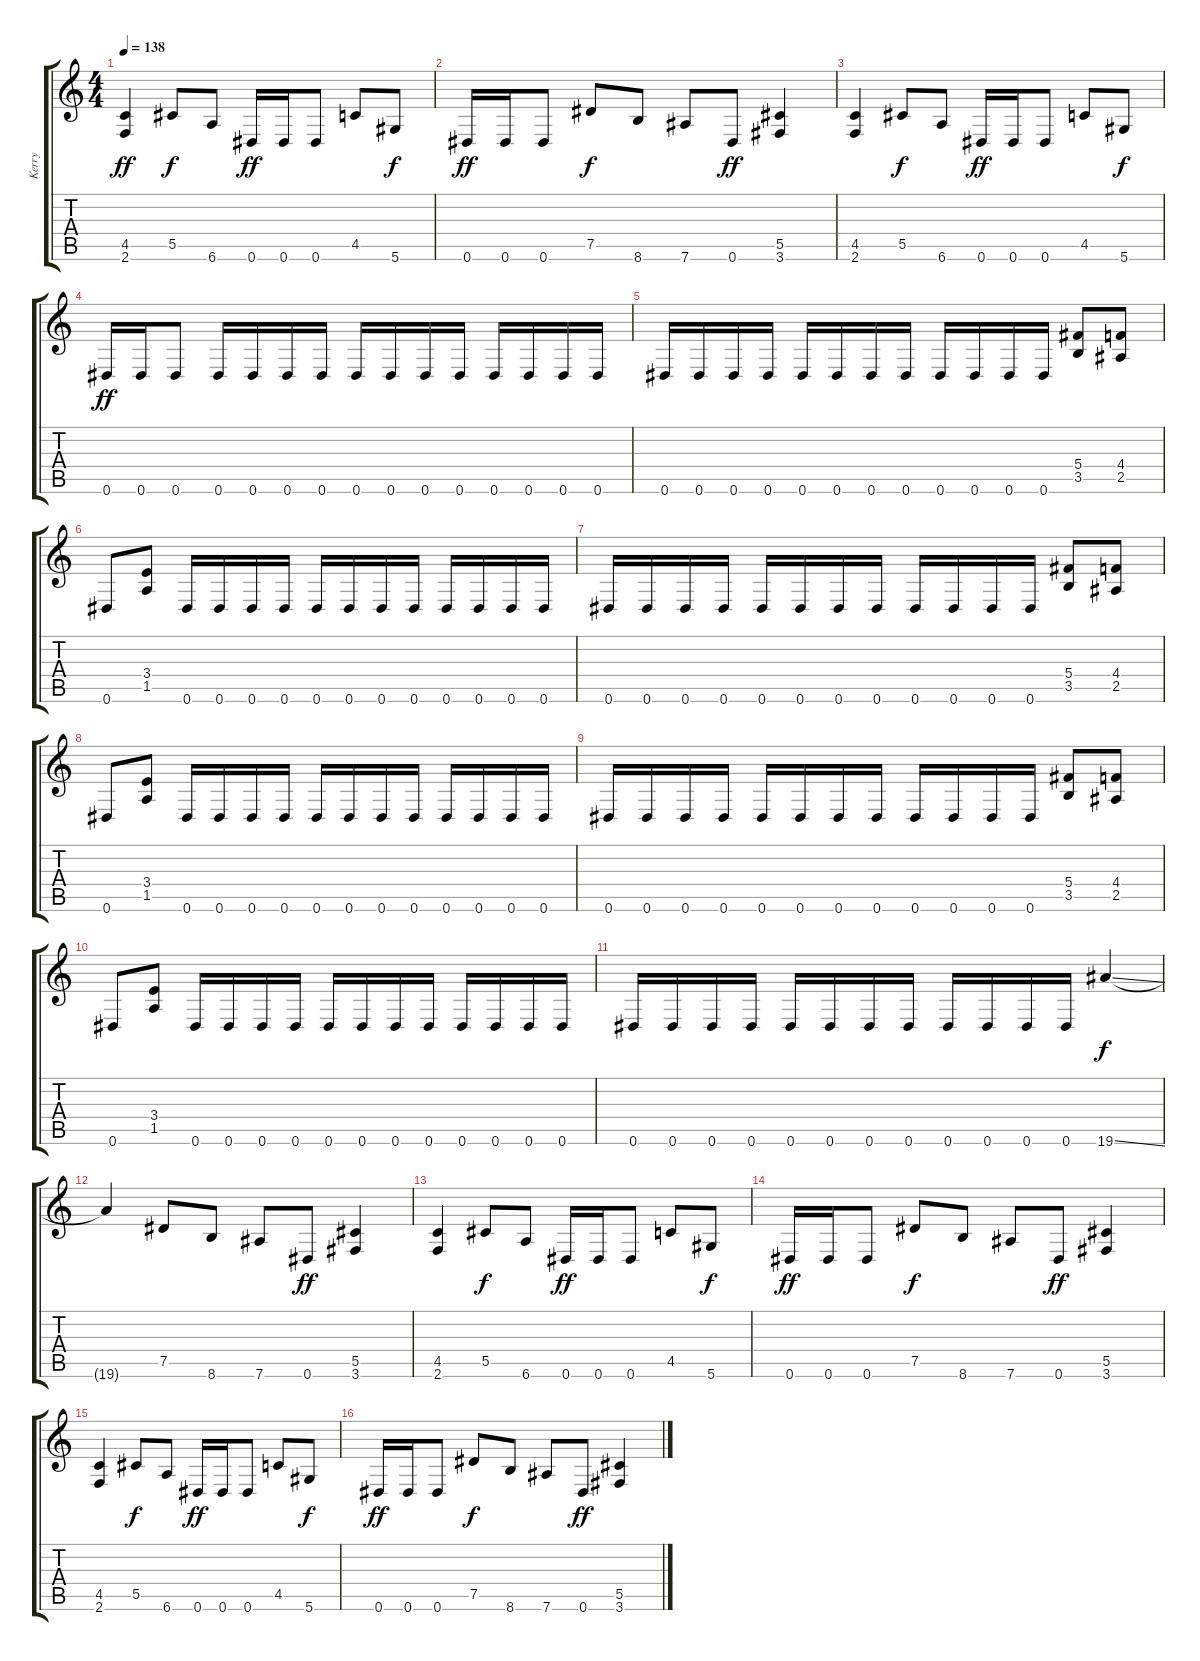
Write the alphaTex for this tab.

\track ("Kerry" "Kerry") {instrument overdrivenguitar}
\staff {score tabs}
\tuning (Eb4 Bb3 Gb3 Db3 Ab2 Eb2) {hide}
\ts (4 4)
\tempo 138
\clef g2
\ks c
(4.5 2.6).4{dy ff} 5.5.8{dy f} 6.6.8 0.6.16{dy ff} 0.6.16 0.6.8 4.5.8 5.6.8{dy f} |
0.6.16{dy ff} 0.6.16 0.6.8 7.5.8{dy f} 8.6.8 7.6.8 0.6.8{dy ff} (5.5 3.6).4 |
(4.5 2.6).4 5.5.8{dy f} 6.6.8 0.6.16{dy ff} 0.6.16 0.6.8 4.5.8 5.6.8{dy f} |
0.6.16{dy ff} 0.6.16 0.6.8 0.6.16 0.6.16 0.6.16 0.6.16 0.6.16 0.6.16 0.6.16 0.6.16 0.6.16 0.6.16 0.6.16 0.6.16 |
0.6.16 0.6.16 0.6.16 0.6.16 0.6.16 0.6.16 0.6.16 0.6.16 0.6.16 0.6.16 0.6.16 0.6.16 (5.4 3.5).8 (4.4 2.5).8 |
0.6.8 (3.4 1.5).8 0.6.16 0.6.16 0.6.16 0.6.16 0.6.16 0.6.16 0.6.16 0.6.16 0.6.16 0.6.16 0.6.16 0.6.16 |
0.6.16 0.6.16 0.6.16 0.6.16 0.6.16 0.6.16 0.6.16 0.6.16 0.6.16 0.6.16 0.6.16 0.6.16 (5.4 3.5).8 (4.4 2.5).8 |
0.6.8 (3.4 1.5).8 0.6.16 0.6.16 0.6.16 0.6.16 0.6.16 0.6.16 0.6.16 0.6.16 0.6.16 0.6.16 0.6.16 0.6.16 |
0.6.16 0.6.16 0.6.16 0.6.16 0.6.16 0.6.16 0.6.16 0.6.16 0.6.16 0.6.16 0.6.16 0.6.16 (5.4 3.5).8 (4.4 2.5).8 |
0.6.8 (3.4 1.5).8 0.6.16 0.6.16 0.6.16 0.6.16 0.6.16 0.6.16 0.6.16 0.6.16 0.6.16 0.6.16 0.6.16 0.6.16 |
0.6.16 0.6.16 0.6.16 0.6.16 0.6.16 0.6.16 0.6.16 0.6.16 0.6.16 0.6.16 0.6.16 0.6.16 19.6{ss}.4{dy f} |
19.6{t}.4 7.5.8 8.6.8 7.6.8 0.6.8{dy ff} (5.5 3.6).4 |
(4.5 2.6).4 5.5.8{dy f} 6.6.8 0.6.16{dy ff} 0.6.16 0.6.8 4.5.8 5.6.8{dy f} |
0.6.16{dy ff} 0.6.16 0.6.8 7.5.8{dy f} 8.6.8 7.6.8 0.6.8{dy ff} (5.5 3.6).4 |
(4.5 2.6).4 5.5.8{dy f} 6.6.8 0.6.16{dy ff} 0.6.16 0.6.8 4.5.8 5.6.8{dy f} |
0.6.16{dy ff} 0.6.16 0.6.8 7.5.8{dy f} 8.6.8 7.6.8 0.6.8{dy ff} (5.5 3.6).4
